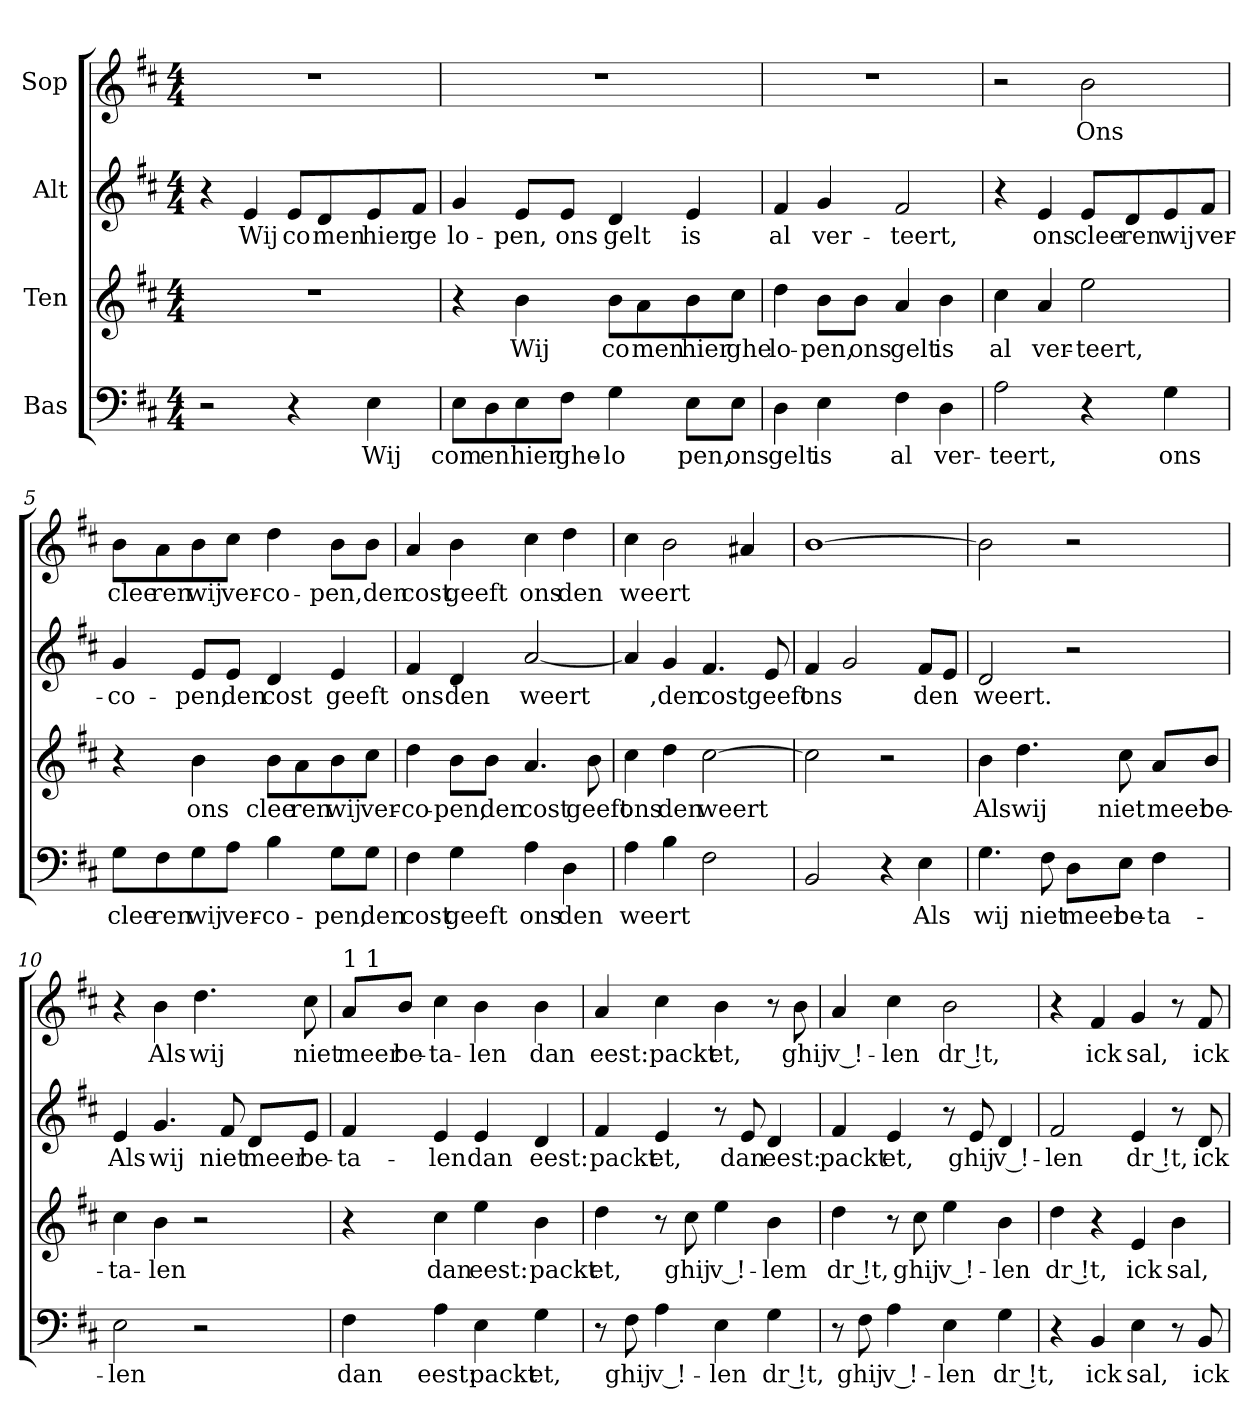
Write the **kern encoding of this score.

**kern	**text	**kern	**text	**kern	**text	**kern	**text
*part4	*part4	*part3	*part3	*part2	*part2	*part1	*part1
*staff4	*staff4	*staff3	*staff3	*staff2	*staff2	*staff1	*staff1
*I"Bas	*	*I"Ten	*	*I"Alt	*	*I"Sop	*
!!LO:PB:g=z
*stria5	*	*stria5	*	*stria5	*	*stria5	*
*clefF4	*	*clefG2	*	*clefG2	*	*clefG2	*
*k[f#c#]	*	*k[f#c#]	*	*k[f#c#]	*	*k[f#c#]	*
*D:	*	*D:	*	*D:	*	*D:	*
*M4/4	*	*M4/4	*	*M4/4	*	*M4/4	*
=1	=1	=1	=1	=1	=1	=1	=1
2r	.	1r	.	4r	.	1r	.
!	!	!	!	!	!LO:LY:b:cj	!	!
.	.	.	.	4e/	Wij	.	.
!	!	!	!	!	!LO:LY:b:cj	!	!
4r	.	.	.	8e/L	co	.	.
!	!	!	!	!	!LO:LY:b:cj	!	!
.	.	.	.	8d/	men	.	.
!	!LO:LY:b:cj	!	!	!	!LO:LY:b:cj	!	!
4E\	Wij	.	.	8e/	hier	.	.
!	!	!	!	!	!LO:LY:b:cj	!	!
.	.	.	.	8f#/J	ge	.	.
=2	=2	=2	=2	=2	=2	=2	=2
!	!LO:LY:b:cj	!	!	!	!LO:LY:b:cj	!	!
8E\L	com	4r	.	4g/	lo-	1r	.
!	!LO:LY:b:cj	!	!	!	!	!	!
8D\	en	.	.	.	.	.	.
!	!LO:LY:b:cj	!	!LO:LY:b:cj	!	!LO:LY:b:cj	!	!
8E\	hier	4b\	Wij	8e/L	-pen,	.	.
!	!LO:LY:b:cj	!	!	!	!LO:LY:b:cj	!	!
8F#\J	ghe-	.	.	8e/J	ons	.	.
!	!LO:LY:b:cj	!	!LO:LY:b:cj	!	!LO:LY:b:cj	!	!
4G\	-lo	8b\L	co	4d/	gelt	.	.
!	!	!	!LO:LY:b:cj	!	!	!	!
.	.	8a\	men	.	.	.	.
!	!LO:LY:b:cj	!	!LO:LY:b:cj	!	!LO:LY:b:cj	!	!
8E\L	pen,	8b\	hier	4e/	is	.	.
!	!LO:LY:b:cj	!	!LO:LY:b:cj	!	!	!	!
8E\J	ons	8cc#\J	ghe	.	.	.	.
=3	=3	=3	=3	=3	=3	=3	=3
!	!LO:LY:b:cj	!	!LO:LY:b:cj	!	!LO:LY:b:cj	!	!
4D\	gelt	4dd\	lo-	4f#/	al	1r	.
!	!LO:LY:b:cj	!	!LO:LY:b:cj	!	!LO:LY:b:cj	!	!
4E\	is	8b\L	-pen,	4g/	ver-	.	.
!	!	!	!LO:LY:b:cj	!	!	!	!
.	.	8b\J	ons	.	.	.	.
!	!LO:LY:b:cj	!	!LO:LY:b:cj	!	!LO:LY:b:cj	!	!
4F#\	al	4a/	gelt	2f#/	-teert,	.	.
!	!LO:LY:b:cj	!	!LO:LY:b:cj	!	!	!	!
4D\	ver-	4b\	is	.	.	.	.
!!LO:LB:g=z
=4	=4	=4	=4	=4	=4	=4	=4
!	!LO:LY:b:cj	!	!LO:LY:b:cj	!	!	!	!
2A\	-teert,	4cc#\	al	4r	.	2r	.
!	!	!	!LO:LY:b:cj	!	!LO:LY:b:cj	!	!
.	.	4a/	ver-	4e/	ons	.	.
!	!	!	!LO:LY:b:cj	!	!LO:LY:b:cj	!	!LO:LY:b:cj
4r	.	2ee\	-teert,	8e/L	clee	2b\	-Ons
!	!	!	!	!	!LO:LY:b:cj	!	!
.	.	.	.	8d/	ren	.	.
!	!LO:LY:b:cj	!	!	!	!LO:LY:b:cj	!	!
4G\	ons	.	.	8e/	wij	.	.
!	!	!	!	!	!LO:LY:b:cj	!	!
.	.	.	.	8f#/J	ver-	.	.
=5	=5	=5	=5	=5	=5	=5	=5
!	!LO:LY:b:cj	!	!	!	!LO:LY:b:cj	!	!LO:LY:b:cj
8G\L	clee	4r	.	4g/	-co-	8b\L	clee
!	!LO:LY:b:cj	!	!	!	!	!	!LO:LY:b:cj
8F#\	ren	.	.	.	.	8a\	ren
!	!LO:LY:b:cj	!	!LO:LY:b:cj	!	!LO:LY:b:cj	!	!LO:LY:b:cj
8G\	wij	4b\	ons	8e/L	-pen,	8b\	wij
!	!LO:LY:b:cj	!	!	!	!LO:LY:b:cj	!	!LO:LY:b:cj
8A\J	ver-	.	.	8e/J	den	8cc#\J	ver-
!	!LO:LY:b:cj	!	!LO:LY:b:cj	!	!LO:LY:b:cj	!	!LO:LY:b:cj
4B\	-co-	8b\L	clee	4d/	cost	4dd\	-co-
!	!	!	!LO:LY:b:cj	!	!	!	!
.	.	8a\	ren	.	.	.	.
!	!LO:LY:b:cj	!	!LO:LY:b:cj	!	!LO:LY:b:cj	!	!LO:LY:b:cj
8G\L	-pen,	8b\	wij	4e/	geeft	8b\L	-pen,den
!	!LO:LY:b:cj	!	!LO:LY:b:cj	!	!	!	!
8G\J	den	8cc#\J	ver-	.	.	8b\J	.
=6	=6	=6	=6	=6	=6	=6	=6
!	!LO:LY:b:cj	!	!LO:LY:b:cj	!	!LO:LY:b:cj	!	!LO:LY:b:cj
4F#\	cost	4dd\	-co-	4f#/	ons	4a/	cost
!	!LO:LY:b:cj	!	!LO:LY:b:cj	!	!LO:LY:b:cj	!	!LO:LY:b:cj
4G\	geeft	8b\L	-pen,	4d/	den	4b\	geeft
!	!	!	!LO:LY:b:cj	!	!	!	!
.	.	8b\J	den	.	.	.	.
!	!LO:LY:b:cj	!	!LO:LY:b:cj	!	!LO:LY:b:cj	!	!LO:LY:b:cj
4A\	ons	4.a/	cost	[>2a/	weert	4cc#\	ons
!	!LO:LY:b:cj	!	!	!	!	!	!LO:LY:b:cj
4D\	den	.	.	.	.	4dd\	den
!	!	!	!LO:LY:b:cj	!	!	!	!
.	.	8b\	geeft	.	.	.	.
!!LO:LB:g=z
=7	=7	=7	=7	=7	=7	=7	=7
!	!LO:LY:b:cj	!	!LO:LY:b:cj	!	!	!	!LO:LY:b:cj
4A\	weert	4cc#\	ons	4a/]	.	4cc#\	weert
!	!	!	!LO:LY:b:cj	!	!LO:LY:b:cj	!	!
4B\	.	4dd\	den	4g/	,den	2b\	.
!	!	!	!LO:LY:b:cj	!	!LO:LY:b:cj	!	!
2F#\	.	[<2cc#\	weert	4.f#/	cost	.	.
.	.	.	.	.	.	4a#X/	.
!	!	!	!	!	!LO:LY:b:cj	!	!
.	.	.	.	8e/	geeft	.	.
=8	=8	=8	=8	=8	=8	=8	=8
!	!	!	!	!	!LO:LY:b:cj	!	!
2BB/	.	2cc#\]	.	4f#/	ons	[>1b	.
.	.	.	.	2g/	.	.	.
4r	.	2r	.	.	.	.	.
!	!LO:LY:b:cj	!	!	!	!LO:LY:b:cj	!	!
4E\	Als	.	.	8f#/L	den	.	.
.	.	.	.	8e/J	.	.	.
=9	=9	=9	=9	=9	=9	=9	=9
!	!LO:LY:b:cj	!	!LO:LY:b:cj	!	!LO:LY:b:cj	!	!
4.G\	wij	4b\	Als	2d/	weert.	2b\]	.
!	!	!	!LO:LY:b:cj	!	!	!	!
.	.	4.dd\	wij	.	.	.	.
!	!LO:LY:b:cj	!	!	!	!	!	!
8F#\	niet	.	.	.	.	.	.
!	!LO:LY:b:cj	!	!	!	!	!	!
8D\L	meer	.	.	2r	.	2r	.
!	!LO:LY:b:cj	!	!LO:LY:b:cj	!	!	!	!
8E\J	be-	8cc#\	niet	.	.	.	.
!	!LO:LY:b:cj	!	!LO:LY:b:cj	!	!	!	!
4F#\	-ta-	8a/L	meer	.	.	.	.
!	!	!	!LO:LY:b:cj	!	!	!	!
.	.	8b/J	be-	.	.	.	.
=10	=10	=10	=10	=10	=10	=10	=10
!	!LO:LY:b:cj	!	!LO:LY:b:cj	!	!LO:LY:b:cj	!	!
2E\	-len	4cc#\	-ta-	4e/	Als	4r	.
!	!	!	!LO:LY:b:cj	!	!LO:LY:b:cj	!	!LO:LY:b:cj
.	.	4b\	-len	4.g/	wij	4b\	Als
!	!	!	!	!	!	!	!LO:LY:b:cj
2r	.	2r	.	.	.	4.dd\	wij
!	!	!	!	!	!LO:LY:b:cj	!	!
.	.	.	.	8f#/	niet	.	.
!	!	!	!	!	!LO:LY:b:cj	!	!
.	.	.	.	8d/L	meer	.	.
!	!	!	!	!	!LO:LY:b:cj	!	!LO:LY:b:cj
.	.	.	.	8e/J	be-	8cc#\	niet
!!LO:LB:g=z
=11	=11	=11	=11	=11	=11	=11	=11
!	!	!	!	!	!	!LO:TX:a:t=1 1	!
!	!LO:LY:b:cj	!	!	!	!LO:LY:b:cj	!	!LO:LY:b:cj
4F#\	dan	4r	.	4f#/	-ta-	8a/L	meer
!	!	!	!	!	!	!	!LO:LY:b:cj
.	.	.	.	.	.	8b/J	be-
!	!LO:LY:b:cj	!	!LO:LY:b:cj	!	!LO:LY:b:cj	!	!LO:LY:b:cj
4A\	eest:	4cc#\	dan	4e/	-len	4cc#\	-ta-
!	!LO:LY:b:cj	!	!LO:LY:b:cj	!	!LO:LY:b:cj	!	!LO:LY:b:cj
4E\	packt	4ee\	eest:	4e/	dan	4b\	-len
!	!LO:LY:b	!	!LO:LY:b:cj	!	!LO:LY:b:cj	!	!LO:LY:b:cj
4G\	et,	4b\	packt	4d/	eest:	4b\	dan
=12	=12	=12	=12	=12	=12	=12	=12
!	!	!	!LO:LY:b	!	!LO:LY:b:cj	!	!LO:LY:b:cj
8r	.	4dd\	et,	4f#/	packt	4a/	eest:
!	!LO:LY:b:cj	!	!	!	!	!	!
8F#\	ghij	.	.	.	.	.	.
!	!LO:LY:b:rj	!	!	!	!LO:LY:b	!	!LO:LY:b:cj
4A\	v !-	8r	.	4e/	et,	4cc#\	packt
!	!	!	!LO:LY:b:cj	!	!	!	!
.	.	8cc#\	ghij	.	.	.	.
!	!LO:LY:b:cj	!	!LO:LY:b:rj	!	!	!	!LO:LY:b
4E\	-len	4ee\	v !-	8r	.	4b\	et,
!	!	!	!	!	!LO:LY:b:cj	!	!
.	.	.	.	8e/	dan	.	.
!	!LO:LY:b:rj	!	!LO:LY:b:cj	!	!LO:LY:b:cj	!	!
4G\	dr !t,	4b\	-lem	4d/	eest:	8r	.
!	!	!	!	!	!	!	!LO:LY:b:cj
.	.	.	.	.	.	8b\	ghij
=13	=13	=13	=13	=13	=13	=13	=13
!	!	!	!LO:LY:b:rj	!	!LO:LY:b:cj	!	!LO:LY:b:rj
8r	.	4dd\	dr !t,	4f#/	packt	4a/	v !-
!	!LO:LY:b:cj	!	!	!	!	!	!
8F#\	ghij	.	.	.	.	.	.
!	!LO:LY:b:rj	!	!	!	!LO:LY:b	!	!LO:LY:b:cj
4A\	v !-	8r	.	4e/	et,	4cc#\	-len
!	!	!	!LO:LY:b:cj	!	!	!	!
.	.	8cc#\	ghij	.	.	.	.
!	!LO:LY:b:cj	!	!LO:LY:b:rj	!	!	!	!LO:LY:b:rj
4E\	-len	4ee\	v !-	8r	.	2b\	dr !t,
!	!	!	!	!	!LO:LY:b:cj	!	!
.	.	.	.	8e/	ghij	.	.
!	!LO:LY:b:rj	!	!LO:LY:b:cj	!	!LO:LY:b:rj	!	!
4G\	dr !t,	4b\	-len	4d/	v !-	.	.
!!LO:PB:g=z
=14	=14	=14	=14	=14	=14	=14	=14
!	!	!	!LO:LY:b:rj	!	!LO:LY:b:cj	!	!
4r	.	4dd\	dr !t,	2f#/	-len	4r	.
!	!LO:LY:b:cj	!	!	!	!	!	!LO:LY:b:cj
4BB/	ick	4r	.	.	.	4f#/	ick
!	!LO:LY:b:cj	!	!LO:LY:b:cj	!	!LO:LY:b:rj	!	!LO:LY:b:cj
4E\	sal,	4e/	ick	4e/	dr !t,	4g/	sal,
!	!	!	!LO:LY:b:cj	!	!	!	!
8r	.	4b\	sal,	8r	.	8r	.
!	!LO:LY:b:cj	!	!	!	!LO:LY:b:cj	!	!LO:LY:b:cj
8BB/	ick	.	.	8d/	ick	8f#/	ick
=	=	=	=	=	=	=	=
*-	*-	*-	*-	*-	*-	*-	*-
